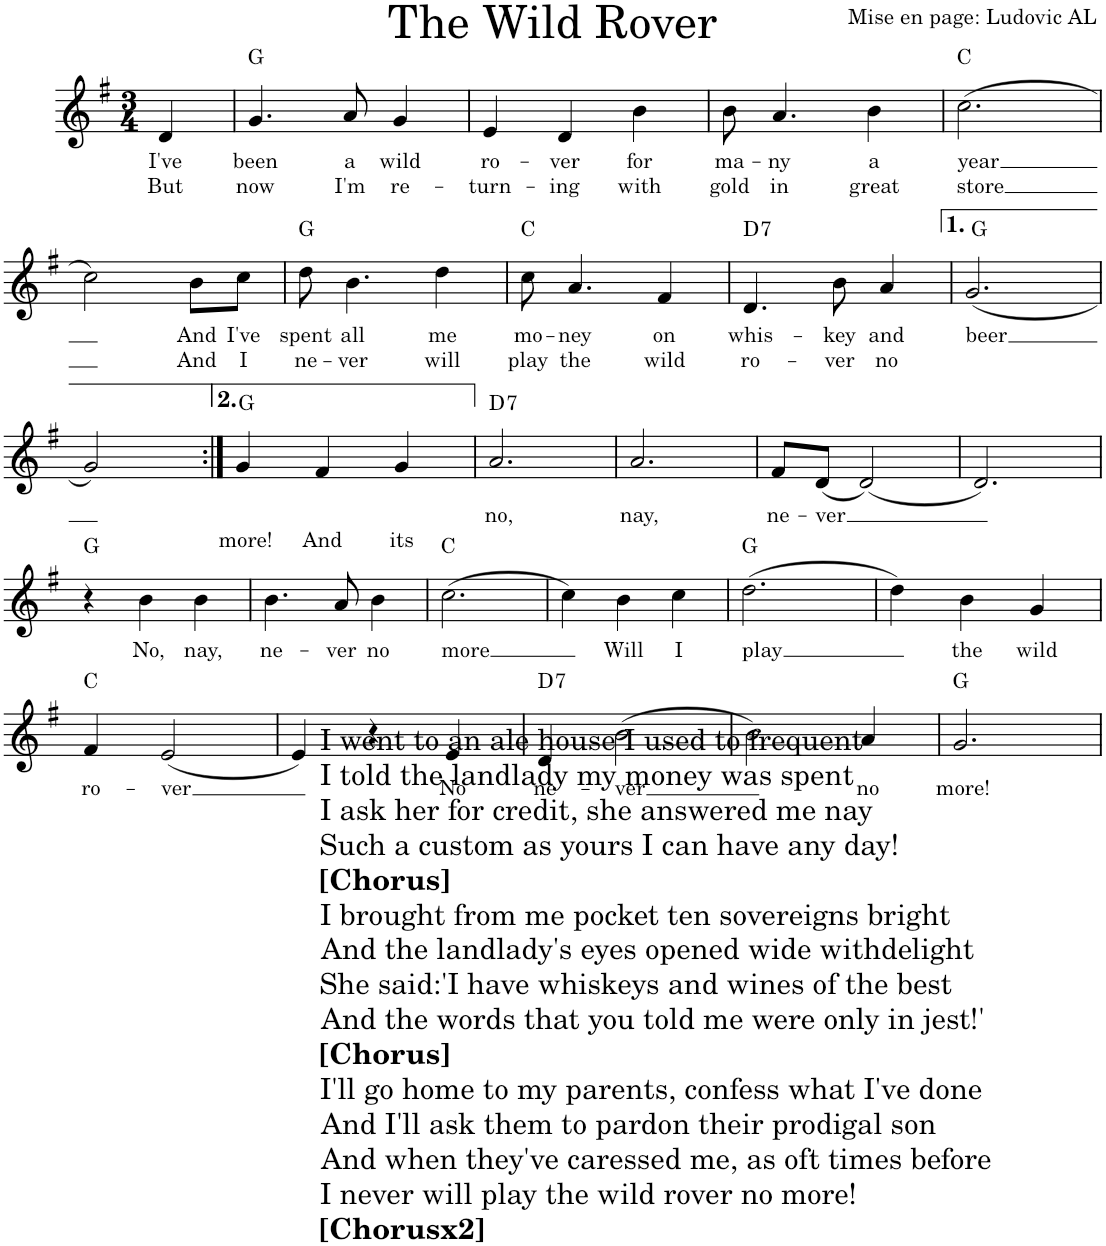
**kern	**text	**text	**harte
*part1	*part1	*part1	*part1
*staff1	*staff1	*staff1	*
*I"Violon	*	*	*
*I'Vln.	*	*	*
*clefG2	*	*	*
*k[f#]	*	*	*
*M3/4	*	*	*
=1	=1	=1	=1
!	!LO:LY:b	!LO:LY:b	!
4d/	I've	But	.
=2	=2	=2	=2
!	!LO:LY:b	!LO:LY:b	!
4.g/	been	now	G:maj
!	!LO:LY:b	!LO:LY:b	!
8a/	a	I'm	.
!	!LO:LY:b	!LO:LY:b	!
4g/	wild	re-	.
=3	=3	=3	=3
!	!LO:LY:b	!LO:LY:b	!
4e/	ro-	-turn-	.
!	!LO:LY:b	!LO:LY:b	!
4d/	-ver	-ing	.
!	!LO:LY:b	!LO:LY:b	!
4b\	for	with	.
=4	=4	=4	=4
!	!LO:LY:b	!LO:LY:b	!
8b\	ma-	gold	.
!	!LO:LY:b	!LO:LY:b	!
4.a/	-ny	in	.
!	!LO:LY:b	!LO:LY:b	!
4b\	a	great	.
=5	=5	=5	=5
!	!LO:LY:b	!LO:LY:b	!
(2.cc\	year	store	C:maj
!!LO:LB:g=z
=6	=6	=6	=6
2cc\)	.	.	.
!	!LO:LY:b	!LO:LY:b	!
8b\L	And	And	.
!	!LO:LY:b	!LO:LY:b	!
8cc\J	I've	I	.
=7	=7	=7	=7
!	!LO:LY:b	!LO:LY:b	!
8dd\	spent	ne-	G:maj
!	!LO:LY:b	!LO:LY:b	!
4.b\	all	-ver	.
!	!LO:LY:b	!LO:LY:b	!
4dd\	me	will	.
=8	=8	=8	=8
!	!LO:LY:b	!LO:LY:b	!
8cc\	mo-	play	C:maj
!	!LO:LY:b	!LO:LY:b	!
4.a/	-ney	the	.
!	!LO:LY:b	!LO:LY:b	!
4f#/	on	wild	.
=9	=9	=9	=9
!	!LO:LY:b	!LO:LY:b	!LO:H:kt=7
4.d/	whis-	ro-	D:7
!	!LO:LY:b	!LO:LY:b	!
8b\	-key	-ver	.
!	!LO:LY:b	!LO:LY:b	!
4a/	and	no	.
=10	=10	=10	=10
!	!LO:LY:b	!	!
(2.g/	beer	.	G:maj
!!LO:LB:g=z
=11	=11	=11	=11
2g/)	.	.	.
=12:|!	=12:|!	=12:|!	=12:|!
!	!	!LO:LY:b	!
4g/	.	more!	G:maj
!	!	!LO:LY:b	!
4f#/	.	And	.
!	!	!LO:LY:b	!
4g/	.	its	.
=13	=13	=13	=13
!	!LO:LY:b	!	!LO:H:kt=7
2.a/	no,	.	D:7
=14	=14	=14	=14
!	!LO:LY:b	!	!
2.a/	nay,	.	.
=15	=15	=15	=15
!	!LO:LY:b	!	!
8f#/L	ne-	.	.
!	!LO:LY:b	!	!
(8d/J	-ver	.	.
(2d/)	.	.	.
=16	=16	=16	=16
2.d/)	.	.	.
!!LO:LB:g=z
=17	=17	=17	=17
4r	.	.	G:maj
!	!LO:LY:b	!	!
4b\	No,	.	.
!	!LO:LY:b	!	!
4b\	nay,	.	.
=18	=18	=18	=18
!	!LO:LY:b	!	!
4.b\	ne-	.	.
!	!LO:LY:b	!	!
8a/	-ver	.	.
!	!LO:LY:b	!	!
4b\	no	.	.
=19	=19	=19	=19
!	!LO:LY:b	!	!
(2.cc\	more	.	C:maj
=20	=20	=20	=20
4cc\)	.	.	.
!	!LO:LY:b	!	!
4b\	Will	.	.
!	!LO:LY:b	!	!
4cc\	I	.	.
=21	=21	=21	=21
!	!LO:LY:b	!	!
(2.dd\	play	.	G:maj
=22	=22	=22	=22
4dd\)	.	.	.
!	!LO:LY:b	!	!
4b\	the	.	.
!	!LO:LY:b	!	!
4g/	wild	.	.
!!LO:LB:g=z
=23	=23	=23	=23
!	!LO:LY:b	!	!
4f#/	ro-	.	C:maj
!	!LO:LY:b	!	!
(2e/	-ver	.	.
=24	=24	=24	=24
4e/)	.	.	.
4r	.	.	.
!	!LO:LY:b	!	!
4e/	No	.	.
=25	=25	=25	=25
!	!LO:LY:b	!	!LO:H:kt=7
4d/	ne-	.	D:7
!	!LO:LY:b	!	!
(2b\	-ver	.	.
=26	=26	=26	=26
2b\)	.	.	.
!	!LO:LY:b	!	!
4a/	no	.	.
=27	=27	=27	=27
!	!LO:LY:b	!	!
2.g/	more!	.	G:maj
=	=	=	=
*-	*-	*-	*-
